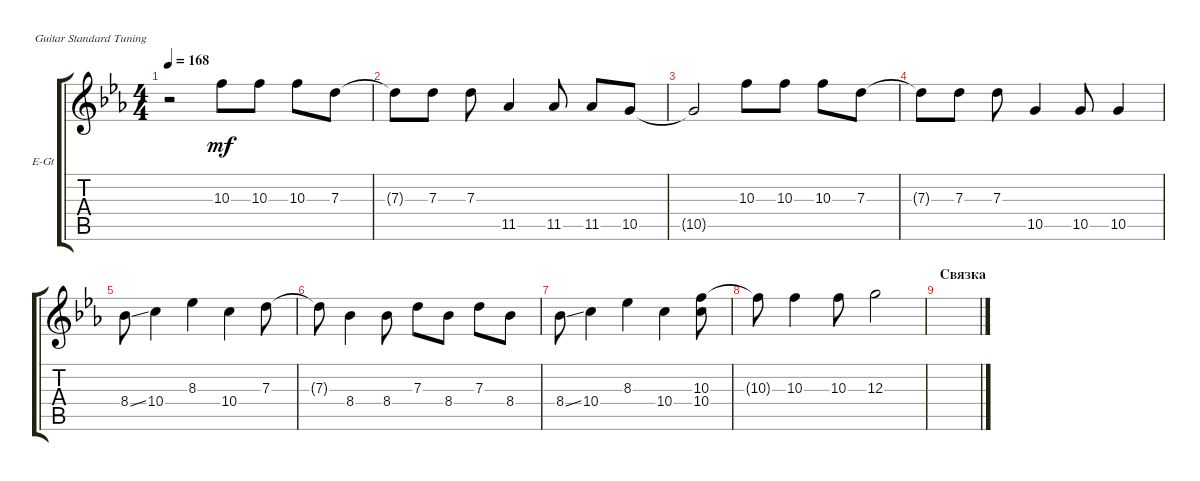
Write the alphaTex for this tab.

\defaultSystemsLayout 4
\bracketExtendMode groupsimilarinstruments
\firstSystemTrackNameOrientation horizontal
\otherSystemsTrackNameOrientation horizontal
\track ("Electric Guitar" "E-Gt") {instrument electricguitarclean}
\staff {score tabs}
\tuning (E4 B3 G3 D3 A2 E2)
\ts (4 4)
\tempo 168
\clef g2
\scale
0.333333
\ks cminor
r.2{dy mf} 10.3.8 10.3.8 10.3.8 7.3.8 |
\scale
0.333333 7.3{t}.8 7.3.8 7.3.8 11.5.4 11.5.8 11.5.8 10.5.8 |
\scale
0.333333 10.5{t}.2 10.3.8 10.3.8 10.3.8 7.3.8 |
\scale
0.333333 7.3{t}.8 7.3.8 7.3.8 10.5.4 10.5.8 10.5.4 |
\scale
0.333333 8.4{ss}.8 10.4.4 8.3.4 10.4.4 7.3.8 |
\scale
0.333333 7.3{t}.8 8.4.4 8.4.8 7.3.8 8.4.8 7.3.8 8.4.8 |
\scale
0.333333 8.4{ss}.8 10.4.4 8.3.4 10.4.4 (10.3 10.4).8 |
\scale
0.333333 10.3{t}.8 10.3.4 10.3.8 12.3.2 |
\section ("" "Связка")
\scale
0.333333 |
\scale
0.333333 |
\scale
0.333333 |
\scale
0.333333 |
\scale
0.333333 |
\scale
0.333333 |
\scale
0.333333 |
\scale
0.333333
